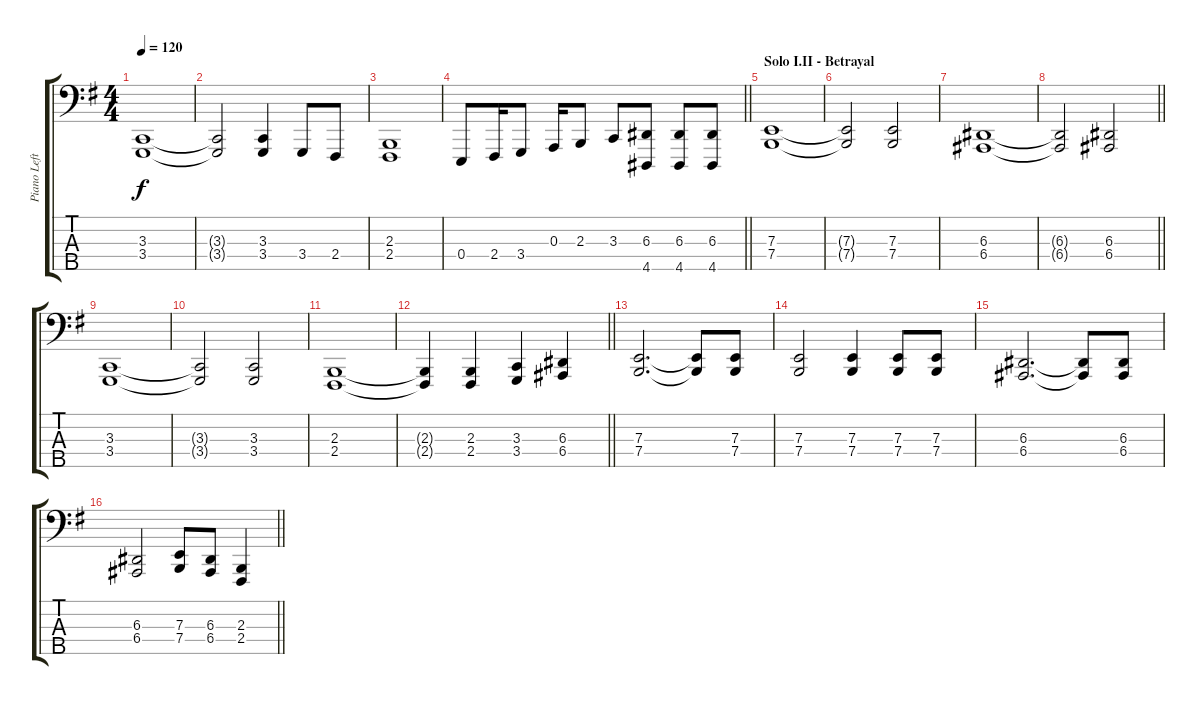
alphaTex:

\track ("Piano Left Standard" "Piano Left") {instrument acousticgrandpiano}
\staff {score tabs}
\tuning (G2 D2 A1 E1 B0) {hide}
\ts (4 4)
\tempo 120
\clef f4
\ks eminor
(3.3 3.4).1{dy f} |
(3.3{t} 3.4{t}).2 (3.3 3.4).4 3.4.8 2.4.8 |
(2.3 2.4).1 |
\barLineRight lightlight
0.4.8 2.4.16 3.4.8 0.3.16 2.3.8 3.3.8 (6.3 4.5).8 (6.3 4.5).8 (6.3 4.5).8 |
\section ("" "Solo I.II - Betrayal")
(7.3 7.4).1 |
(7.3{t} 7.4{t}).2 (7.3 7.4).2 |
(6.3 6.4).1 |
\barLineRight lightlight
(6.3{t} 6.4{t}).2 (6.3 6.4).2 |
(3.3 3.4).1 |
(3.3{t} 3.4{t}).2 (3.3 3.4).2 |
(2.3 2.4).1 |
\barLineRight lightlight
(2.3{t} 2.4{t}).4 (2.3 2.4).4 (3.3 3.4).4 (6.3 6.4).4 |
(7.3 7.4).2{d} (7.3{t} 7.4{t}).8 (7.3 7.4).8 |
(7.3 7.4).2 (7.3 7.4).4 (7.3 7.4).8 (7.3 7.4).8 |
(6.3 6.4).2{d} (6.3{t} 6.4{t}).8 (6.3 6.4).8 |
\barLineRight lightlight
(6.3 6.4).2 (7.3 7.4).8 (6.3 6.4).8 (2.3 2.4).4
